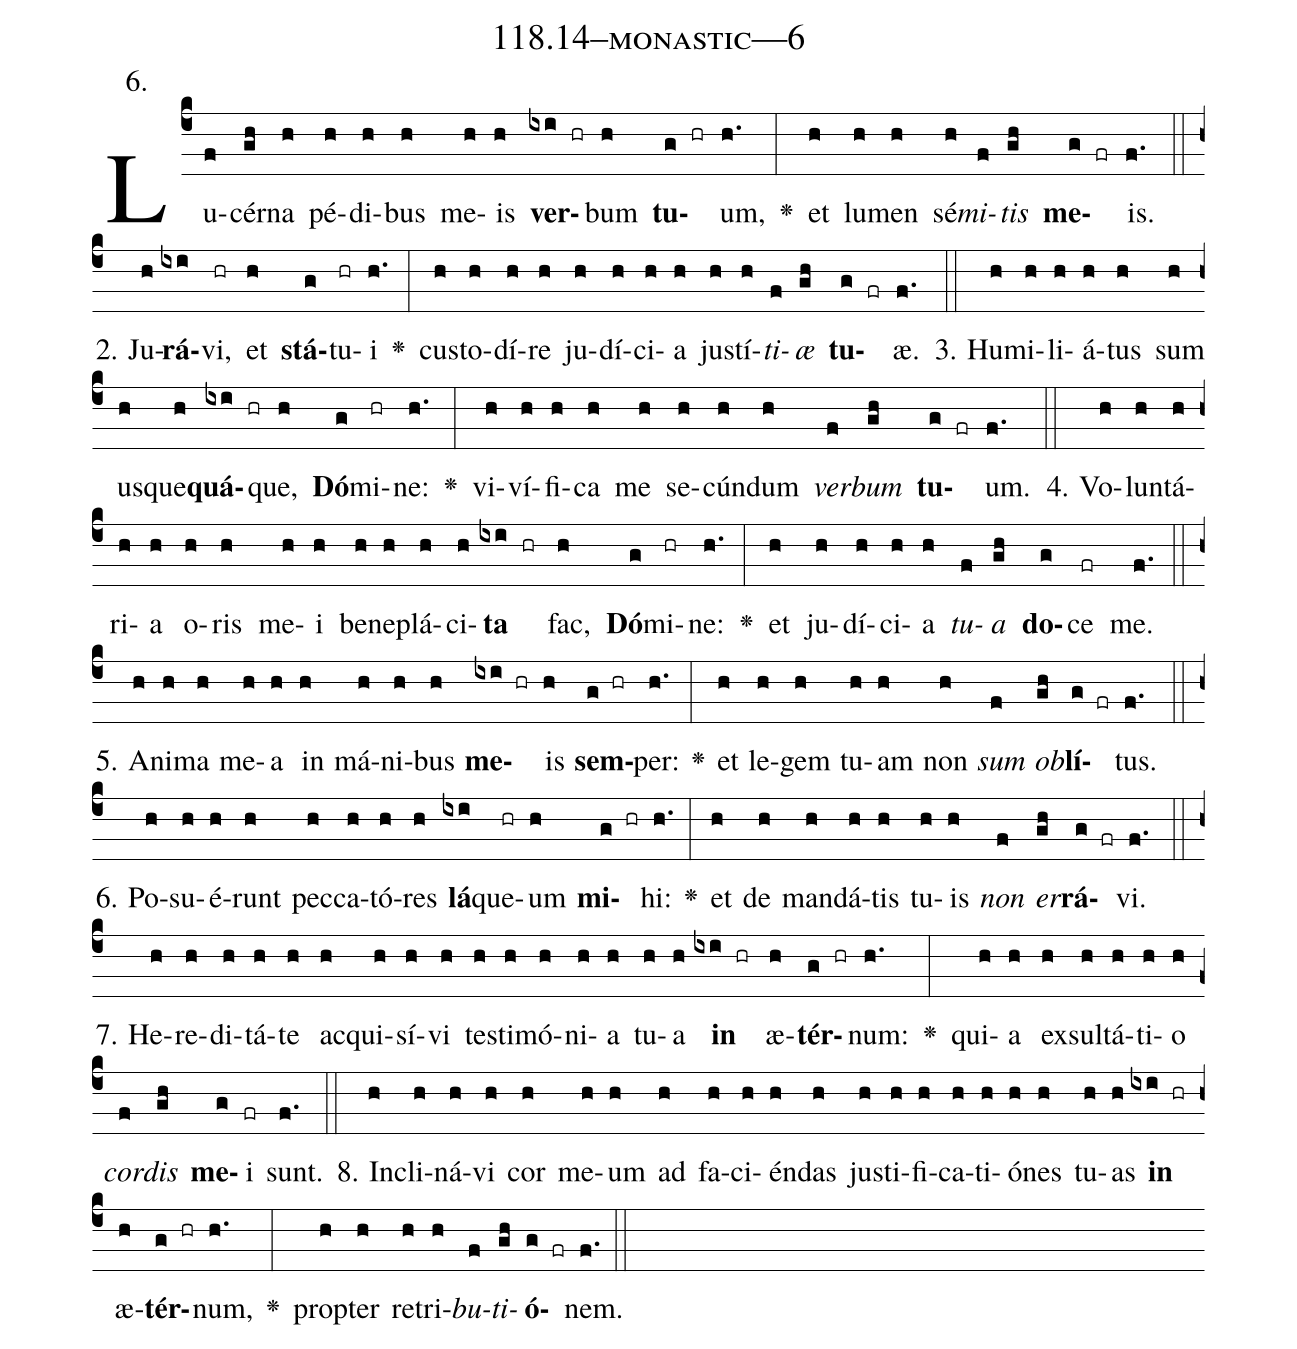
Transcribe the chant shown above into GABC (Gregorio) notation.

name: 118.14--monastic---6;
annotation: 6.;
%%
(c4)Lu(f)cér(gh)na(h) pé(h)di(h)bus(h) me(h)is(h) <b>ver</b>(ixi hr)bum(h) <b>tu</b>(g hr)um,(h.) <v>\greheightstar</v>(:) et(h) lu(h)men(h) sé(h)<i>mi</i>(f)<i>tis</i>(gh) <b>me</b>(g fr)is.(f.) (::)
2. Ju(h)<b>rá</b>(ixi)vi,(hr) et(h) <b>stá</b>(g)tu(hr)i(h.) <v>\greheightstar</v>(:) cus(h)to(h)dí(h)re(h) ju(h)dí(h)ci(h)a(h) jus(h)tí(h)<i>ti</i>(f)<i>æ</i>(gh) <b>tu</b>(g fr)æ.(f.) (::)
3. Hu(h)mi(h)li(h)á(h)tus(h) sum(h) us(h)que(h)<b>quá</b>(ixi hr)que,(h) <b>Dó</b>(g)mi(hr)ne:(h.) <v>\greheightstar</v>(:) vi(h)ví(h)fi(h)ca(h) me(h) se(h)cún(h)dum(h) <i>ver</i>(f)<i>bum</i>(gh) <b>tu</b>(g fr)um.(f.) (::)
4. Vo(h)lun(h)tá(h)ri(h)a(h) o(h)ris(h) me(h)i(h) be(h)ne(h)plá(h)ci(h)<b>ta</b>(ixi hr) fac,(h) <b>Dó</b>(g)mi(hr)ne:(h.) <v>\greheightstar</v>(:) et(h) ju(h)dí(h)ci(h)a(h) <i>tu</i>(f)<i>a</i>(gh) <b>do</b>(g)ce(fr) me.(f.) (::)
5. A(h)ni(h)ma(h) me(h)a(h) in(h) má(h)ni(h)bus(h) <b>me</b>(ixi hr)is(h) <b>sem</b>(g hr)per:(h.) <v>\greheightstar</v>(:) et(h) le(h)gem(h) tu(h)am(h) non(h) <i>sum</i>(f) <i>ob</i>(gh)<b>lí</b>(g fr)tus.(f.) (::)
6. Po(h)su(h)é(h)runt(h) pec(h)ca(h)tó(h)res(h) <b>lá</b>(ixi)que(hr)um(h) <b>mi</b>(g hr)hi:(h.) <v>\greheightstar</v>(:) et(h) de(h) man(h)dá(h)tis(h) tu(h)is(h) <i>non</i>(f) <i>er</i>(gh)<b>rá</b>(g fr)vi.(f.) (::)
7. He(h)re(h)di(h)tá(h)te(h) ac(h)qui(h)sí(h)vi(h) tes(h)ti(h)mó(h)ni(h)a(h) tu(h)a(h) <b>in</b>(ixi hr) æ(h)<b>tér</b>(g hr)num:(h.) <v>\greheightstar</v>(:) qui(h)a(h) ex(h)sul(h)tá(h)ti(h)o(h) <i>cor</i>(f)<i>dis</i>(gh) <b>me</b>(g)i(fr) sunt.(f.) (::)
8. In(h)cli(h)ná(h)vi(h) cor(h) me(h)um(h) ad(h) fa(h)ci(h)én(h)das(h) jus(h)ti(h)fi(h)ca(h)ti(h)ó(h)nes(h) tu(h)as(h) <b>in</b>(ixi hr) æ(h)<b>tér</b>(g hr)num,(h.) <v>\greheightstar</v>(:) prop(h)ter(h) re(h)tri(h)<i>bu</i>(f)<i>ti</i>(gh)<b>ó</b>(g fr)nem.(f.) (::)
